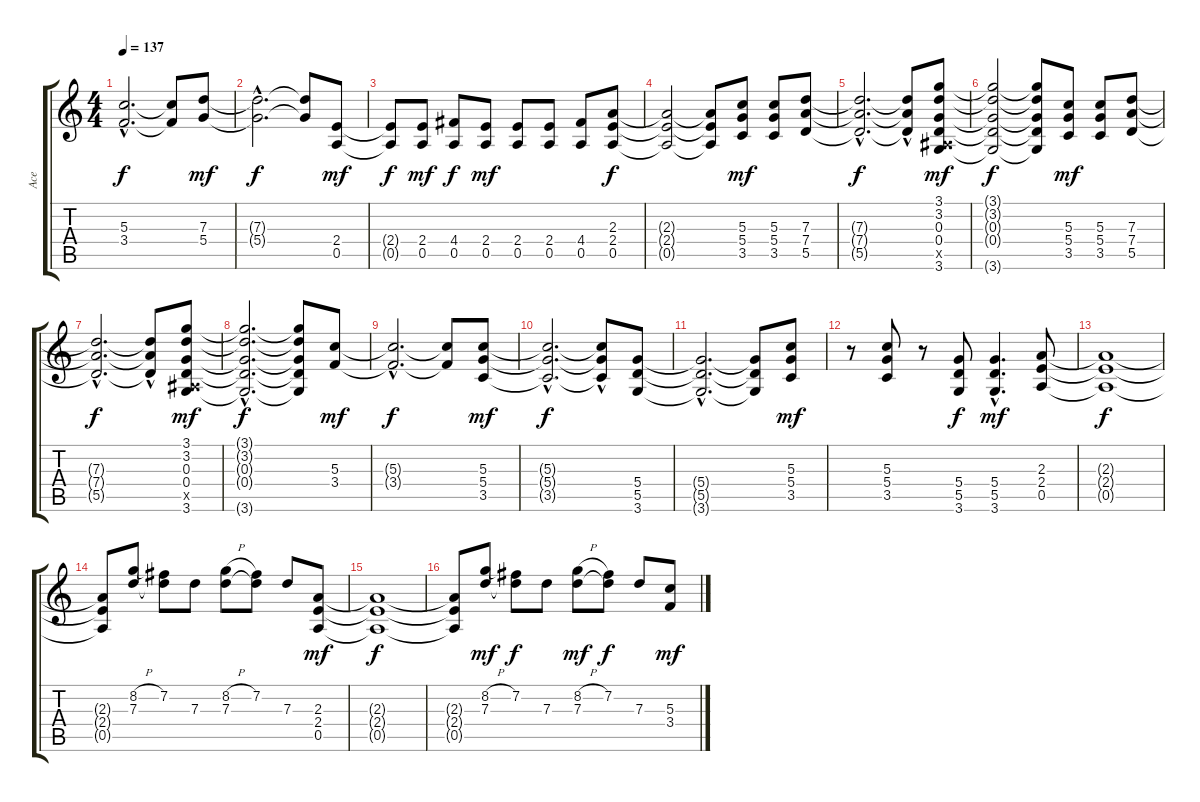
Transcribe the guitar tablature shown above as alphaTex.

\track ("Ace" "Ace") {instrument distortionguitar}
\staff {score tabs}
\tuning (E4 B3 G3 D3 A2 E2) {hide}
\ts (4 4)
\tempo 137
\clef g2
\ks c
(5.3{hac t} 3.4{hac t}).2{d dy f} (5.3{t} 3.4{t}).8 (7.3 5.4).8{dy mf} |
(7.3{hac t} 5.4{hac t}).2{d dy f} (7.3{t} 5.4{t}).8 (2.4 0.5).8{dy mf} |
(2.4{t} 0.5{t}).8{dy f} (2.4 0.5).8{dy mf} (4.4 0.5).8{dy f} (2.4 0.5).8{dy mf} (2.4 0.5).8 (2.4 0.5).8 (4.4 0.5).8 (2.3 2.4 0.5).8{dy f} |
(2.3{t} 2.4{t} 0.5{t}).2 (2.3{t} 2.4{t} 0.5{t}).8 (5.3 5.4 3.5).8{dy mf} (5.3 5.4 3.5).8 (7.3 7.4 5.5).8 |
(7.3{hac t} 7.4{hac t} 5.5{hac t}).2{d dy f} (7.3{t} 7.4{hac t} 5.5{t}).8 (3.1 3.2 0.3 0.4 1.5{x} 3.6).8{dy mf} |
(3.1{t} 3.2{t} 0.3{t} 0.4{t} 3.6{t}).2{dy f} (3.1{t} 3.2{t} 0.3{t} 0.4{t} 3.6{t}).8 (5.3 5.4 3.5).8{dy mf} (5.3 5.4 3.5).8 (7.3 7.4 5.5).8 |
(7.3{hac t} 7.4{hac t} 5.5{hac t}).2{d dy f} (7.3{hac t} 7.4{t} 5.5{t}).8 (3.1 3.2 0.3 0.4 1.5{x} 3.6).8{dy mf} |
(3.1{hac t} 3.2{hac t} 0.3{hac t} 0.4{hac t} 3.6{hac t}).2{d dy f} (3.1{t} 3.2{t} 0.3{t} 0.4{t} 3.6{t}).8 (5.3 3.4).8{dy mf} |
(5.3{hac t} 3.4{hac t}).2{d dy f} (5.3{t} 3.4{t}).8 (5.3 5.4 3.5).8{dy mf} |
(5.3{hac t} 5.4{hac t} 3.5{hac t}).2{d dy f} (5.3{hac t} 5.4{t} 3.5{t}).8 (5.4 5.5 3.6).8 |
(5.4{hac t} 5.5{hac t} 3.6{hac t}).2{d} (5.4{t} 5.5{t} 3.6{t}).8 (5.3 5.4 3.5).8{dy mf} |
r.8 (5.3 5.4 3.5).8 r.8 (5.4 5.5 3.6).8{dy f} (5.4{hac} 5.5{hac} 3.6{hac}).4{d dy mf} (2.3 2.4 0.5).8 |
(2.3{t} 2.4{t} 0.5{t}).1{dy f} |
(2.3{t} 2.4{t} 0.5{t}).8 (8.2{h} 7.3).8 (7.2 7.3{t}).8 7.3.8 (8.2{h} 7.3).8 (7.2 7.3{t}).8 7.3.8 (2.3 2.4 0.5).8{dy mf} |
(2.3{t} 2.4{t} 0.5{t}).1{dy f} |
(2.3{t} 2.4{t} 0.5{t}).8 (8.2{h} 7.3).8{dy mf} (7.2 7.3{t}).8{dy f} 7.3.8 (8.2{h} 7.3).8{dy mf} (7.2 7.3{t}).8{dy f} 7.3.8 (5.3 3.4).8{dy mf}
